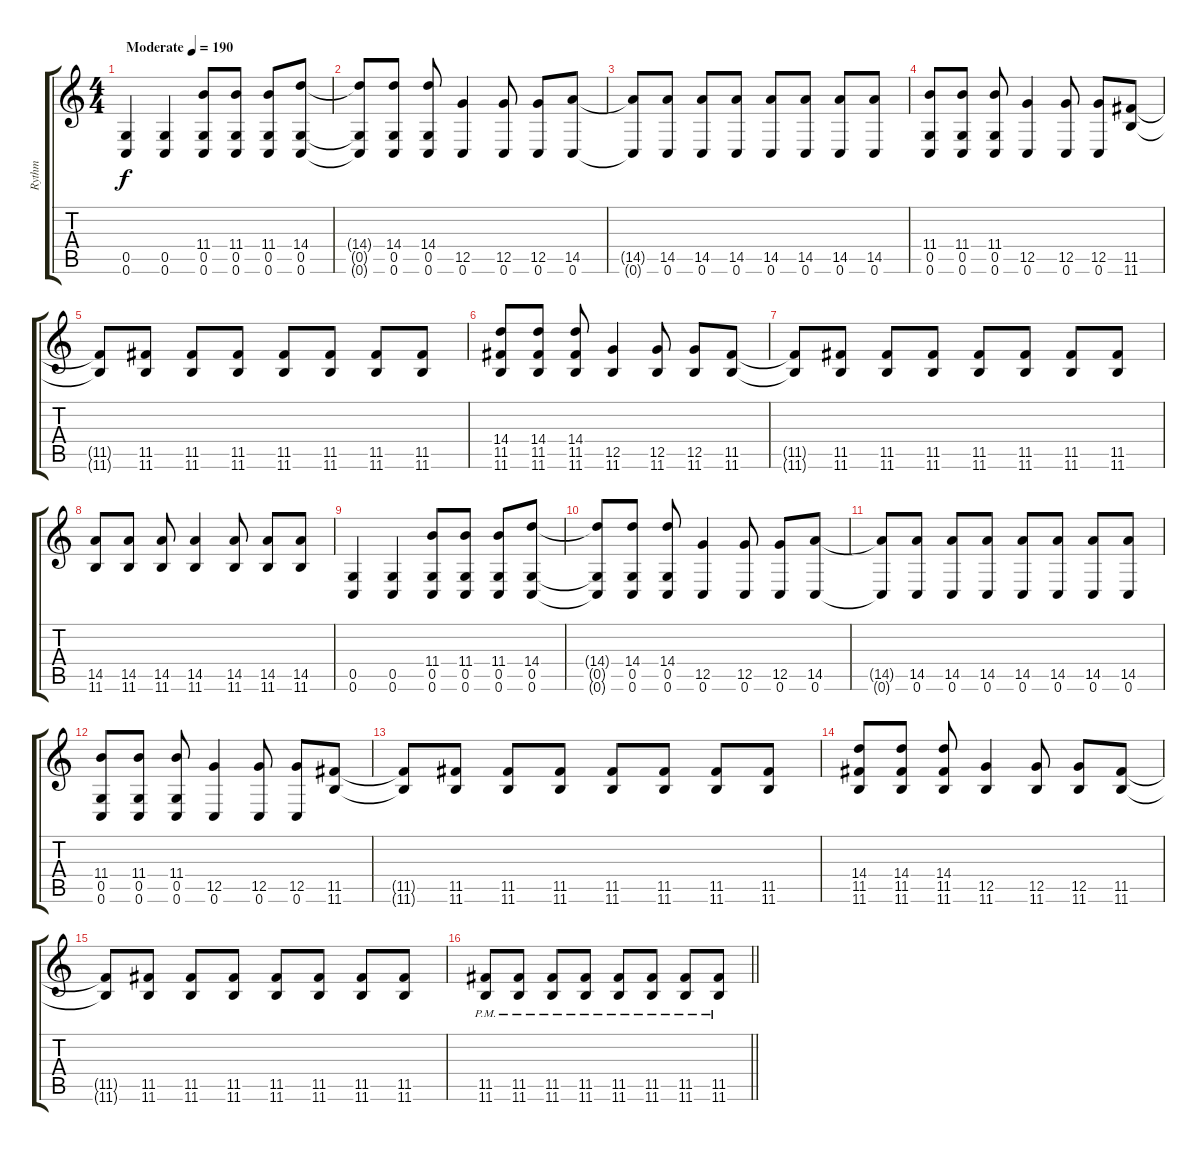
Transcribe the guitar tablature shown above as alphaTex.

\track ("Rythm" "Rythm") {instrument overdrivenguitar}
\staff {score tabs}
\tuning (D4 A3 F3 C3 G2 C2) {hide}
\ts (4 4)
\tempo (190 "Moderate")
\clef g2
\ks c
(0.5 0.6).4{dy f instrument overdrivenguitar} (0.5 0.6).4 (11.4 0.5 0.6).8 (11.4 0.5 0.6).8 (11.4 0.5 0.6).8 (14.4 0.5 0.6).8 |
(14.4{t} 0.5{t} 0.6{t}).8 (14.4 0.5 0.6).8 (14.4 0.5 0.6).8 (12.5 0.6).4 (12.5 0.6).8 (12.5 0.6).8 (14.5 0.6).8 |
(14.5{t} 0.6{t}).8 (14.5 0.6).8 (14.5 0.6).8 (14.5 0.6).8 (14.5 0.6).8 (14.5 0.6).8 (14.5 0.6).8 (14.5 0.6).8 |
(11.4 0.5 0.6).8 (11.4 0.5 0.6).8 (11.4 0.5 0.6).8 (12.5 0.6).4 (12.5 0.6).8 (12.5 0.6).8 (11.5 11.6).8 |
(11.5{t} 11.6{t}).8 (11.5 11.6).8 (11.5 11.6).8 (11.5 11.6).8 (11.5 11.6).8 (11.5 11.6).8 (11.5 11.6).8 (11.5 11.6).8 |
(14.4 11.5 11.6).8 (14.4 11.5 11.6).8 (14.4 11.5 11.6).8 (12.5 11.6).4 (12.5 11.6).8 (12.5 11.6).8 (11.5 11.6).8 |
(11.5{t} 11.6{t}).8 (11.5 11.6).8 (11.5 11.6).8 (11.5 11.6).8 (11.5 11.6).8 (11.5 11.6).8 (11.5 11.6).8 (11.5 11.6).8 |
(14.5 11.6).8 (14.5 11.6).8 (14.5 11.6).8 (14.5 11.6).4 (14.5 11.6).8 (14.5 11.6).8 (14.5 11.6).8 |
(0.5 0.6).4 (0.5 0.6).4 (11.4 0.5 0.6).8 (11.4 0.5 0.6).8 (11.4 0.5 0.6).8 (14.4 0.5 0.6).8 |
(14.4{t} 0.5{t} 0.6{t}).8 (14.4 0.5 0.6).8 (14.4 0.5 0.6).8 (12.5 0.6).4 (12.5 0.6).8 (12.5 0.6).8 (14.5 0.6).8 |
(14.5{t} 0.6{t}).8 (14.5 0.6).8 (14.5 0.6).8 (14.5 0.6).8 (14.5 0.6).8 (14.5 0.6).8 (14.5 0.6).8 (14.5 0.6).8 |
(11.4 0.5 0.6).8 (11.4 0.5 0.6).8 (11.4 0.5 0.6).8 (12.5 0.6).4 (12.5 0.6).8 (12.5 0.6).8 (11.5 11.6).8 |
(11.5{t} 11.6{t}).8 (11.5 11.6).8 (11.5 11.6).8 (11.5 11.6).8 (11.5 11.6).8 (11.5 11.6).8 (11.5 11.6).8 (11.5 11.6).8 |
(14.4 11.5 11.6).8 (14.4 11.5 11.6).8 (14.4 11.5 11.6).8 (12.5 11.6).4 (12.5 11.6).8 (12.5 11.6).8 (11.5 11.6).8 |
(11.5{t} 11.6{t}).8 (11.5 11.6).8 (11.5 11.6).8 (11.5 11.6).8 (11.5 11.6).8 (11.5 11.6).8 (11.5 11.6).8 (11.5 11.6).8 |
\barLineRight lightlight
(11.5{pm} 11.6{pm}).8 (11.5{pm} 11.6{pm}).8 (11.5{pm} 11.6{pm}).8 (11.5{pm} 11.6{pm}).8 (11.5{pm} 11.6{pm}).8 (11.5{pm} 11.6{pm}).8 (11.5{pm} 11.6{pm}).8 (11.5{pm} 11.6{pm}).8
